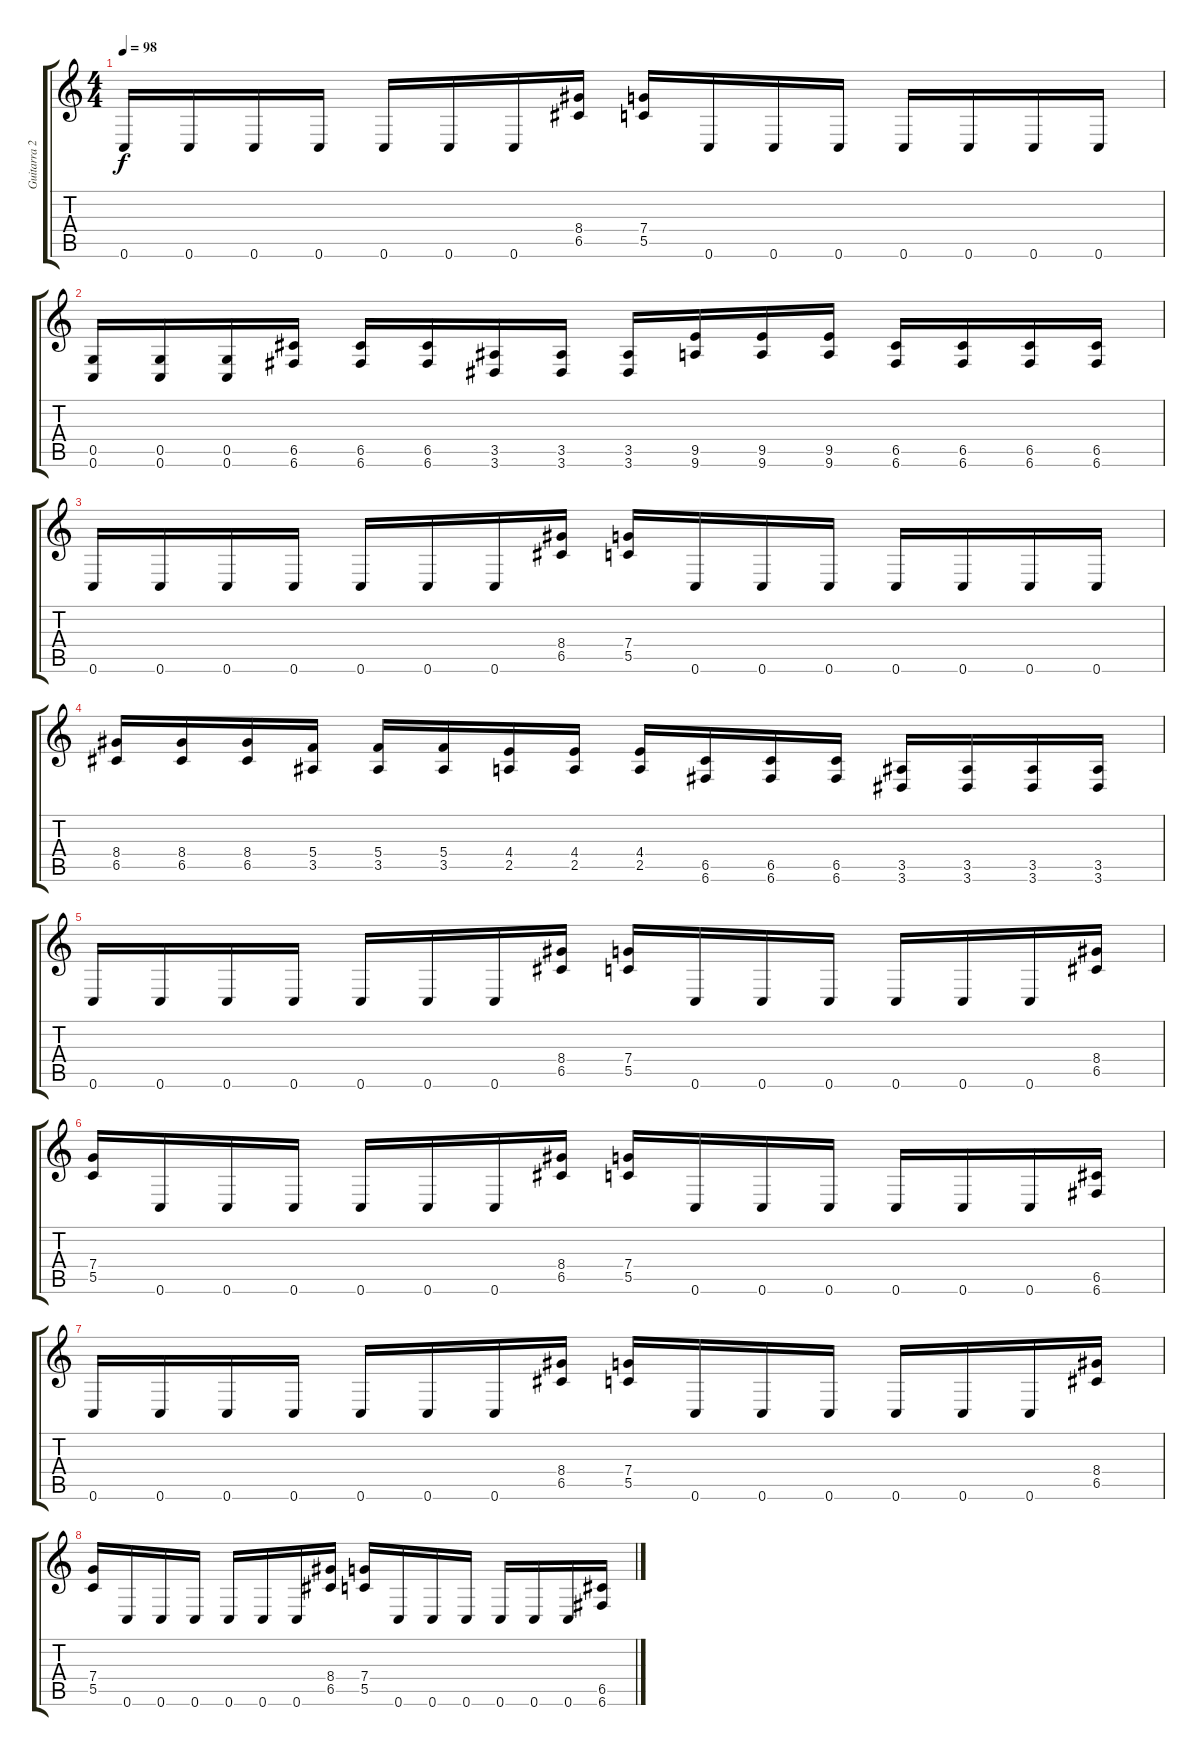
\track ("Guitarra 2" "Guitarra 2") {instrument distortionguitar}
\staff {score tabs}
\tuning (D4 A3 F3 C3 G2 C2) {hide}
\ts (4 4)
\tempo 98
\clef g2
\ks c
0.6.16{dy f} 0.6.16 0.6.16 0.6.16 0.6.16 0.6.16 0.6.16 (8.4 6.5).16 (7.4 5.5).16 0.6.16 0.6.16 0.6.16 0.6.16 0.6.16 0.6.16 0.6.16 |
(0.5 0.6).16 (0.5 0.6).16 (0.5 0.6).16 (6.5 6.6).16 (6.5 6.6).16 (6.5 6.6).16 (3.5 3.6).16 (3.5 3.6).16 (3.5 3.6).16 (9.5 9.6).16 (9.5 9.6).16 (9.5 9.6).16 (6.5 6.6).16 (6.5 6.6).16 (6.5 6.6).16 (6.5 6.6).16 |
0.6.16 0.6.16 0.6.16 0.6.16 0.6.16 0.6.16 0.6.16 (8.4 6.5).16 (7.4 5.5).16 0.6.16 0.6.16 0.6.16 0.6.16 0.6.16 0.6.16 0.6.16 |
(8.4 6.5).16 (8.4 6.5).16 (8.4 6.5).16 (5.4 3.5).16 (5.4 3.5).16 (5.4 3.5).16 (4.4 2.5).16 (4.4 2.5).16 (4.4 2.5).16 (6.5 6.6).16 (6.5 6.6).16 (6.5 6.6).16 (3.5 3.6).16 (3.5 3.6).16 (3.5 3.6).16 (3.5 3.6).16 |
0.6.16 0.6.16 0.6.16 0.6.16 0.6.16 0.6.16 0.6.16 (8.4 6.5).16 (7.4 5.5).16 0.6.16 0.6.16 0.6.16 0.6.16 0.6.16 0.6.16 (8.4 6.5).16 |
(7.4 5.5).16 0.6.16 0.6.16 0.6.16 0.6.16 0.6.16 0.6.16 (8.4 6.5).16 (7.4 5.5).16 0.6.16 0.6.16 0.6.16 0.6.16 0.6.16 0.6.16 (6.5 6.6).16 |
0.6.16 0.6.16 0.6.16 0.6.16 0.6.16 0.6.16 0.6.16 (8.4 6.5).16 (7.4 5.5).16 0.6.16 0.6.16 0.6.16 0.6.16 0.6.16 0.6.16 (8.4 6.5).16 |
(7.4 5.5).16 0.6.16 0.6.16 0.6.16 0.6.16 0.6.16 0.6.16 (8.4 6.5).16 (7.4 5.5).16 0.6.16 0.6.16 0.6.16 0.6.16 0.6.16 0.6.16 (6.5 6.6).16
